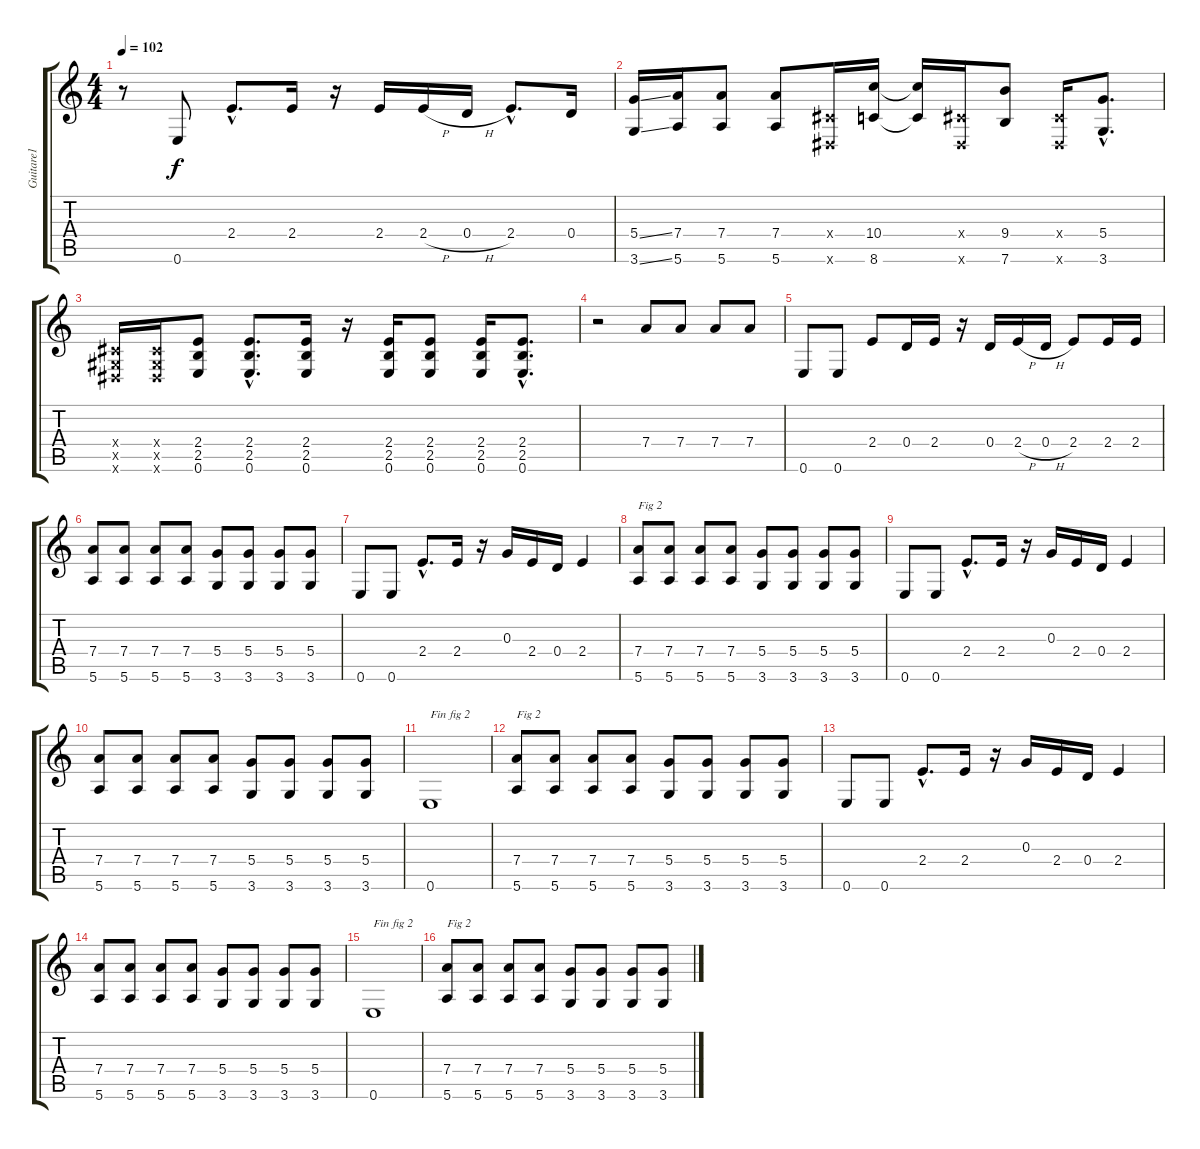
\track ("Guitare1" "Guitare1") {instrument distortionguitar}
\staff {score tabs}
\tuning (E4 B3 G3 D3 A2 E2) {hide}
\ts (4 4)
\tempo 102
\clef g2
\ks c
r.8{dy f} 0.6.8 2.4{hac}.8{d} 2.4.16 r.16 2.4.16 2.4{h}.16 0.4{h}.16 2.4{hac}.8{d} 0.4.16 |
(5.4{ss} 3.6{ss}).16 (7.4 5.6).16 (7.4 5.6).8 (7.4 5.6).8 (-1.4{x} -1.6{x}).16 (10.4 8.6).16 (10.4{t} 8.6{t}).16 (-1.4{x} -1.6{x}).16 (9.4 7.6).8 (-1.4{x} -1.6{x}).16 (5.4{hac} 3.6{hac}).8{d} |
(-1.4{x} -1.5{x} -1.6{x}).16 (-1.4{x} -1.5{x} -1.6{x}).16 (2.4 2.5 0.6).8 (2.4{hac} 2.5{hac} 0.6{hac}).8{d} (2.4 2.5 0.6).16 r.16 (2.4 2.5 0.6).16 (2.4 2.5 0.6).8 (2.4 2.5 0.6).16 (2.4{hac} 2.5{hac} 0.6{hac}).8{d} |
r.2 7.4.8 7.4.8 7.4.8 7.4.8 |
0.6.8 0.6.8 2.4.8 0.4.16 2.4.16 r.16 0.4.16 2.4{h}.16 0.4{h}.16 2.4.8 2.4.16 2.4.16 |
(7.4 5.6).8 (7.4 5.6).8 (7.4 5.6).8 (7.4 5.6).8 (5.4 3.6).8 (5.4 3.6).8 (5.4 3.6).8 (5.4 3.6).8 |
0.6.8 0.6.8 2.4{hac}.8{d} 2.4.16 r.16 0.3.16 2.4.16 0.4.16 2.4.4 |
(7.4 5.6).8{txt "Fig 2"} (7.4 5.6).8 (7.4 5.6).8 (7.4 5.6).8 (5.4 3.6).8 (5.4 3.6).8 (5.4 3.6).8 (5.4 3.6).8 |
0.6.8 0.6.8 2.4{hac}.8{d} 2.4.16 r.16 0.3.16 2.4.16 0.4.16 2.4.4 |
(7.4 5.6).8 (7.4 5.6).8 (7.4 5.6).8 (7.4 5.6).8 (5.4 3.6).8 (5.4 3.6).8 (5.4 3.6).8 (5.4 3.6).8 |
0.6.1{txt "Fin fig 2"} |
(7.4 5.6).8{txt "Fig 2" volume 10} (7.4 5.6).8 (7.4 5.6).8 (7.4 5.6).8 (5.4 3.6).8 (5.4 3.6).8 (5.4 3.6).8 (5.4 3.6).8 |
0.6.8 0.6.8 2.4{hac}.8{d} 2.4.16 r.16 0.3.16 2.4.16 0.4.16 2.4.4 |
(7.4 5.6).8 (7.4 5.6).8 (7.4 5.6).8 (7.4 5.6).8 (5.4 3.6).8 (5.4 3.6).8 (5.4 3.6).8 (5.4 3.6).8 |
0.6.1{txt "Fin fig 2"} |
(7.4 5.6).8{txt "Fig 2"} (7.4 5.6).8 (7.4 5.6).8 (7.4 5.6).8 (5.4 3.6).8 (5.4 3.6).8 (5.4 3.6).8 (5.4 3.6).8
